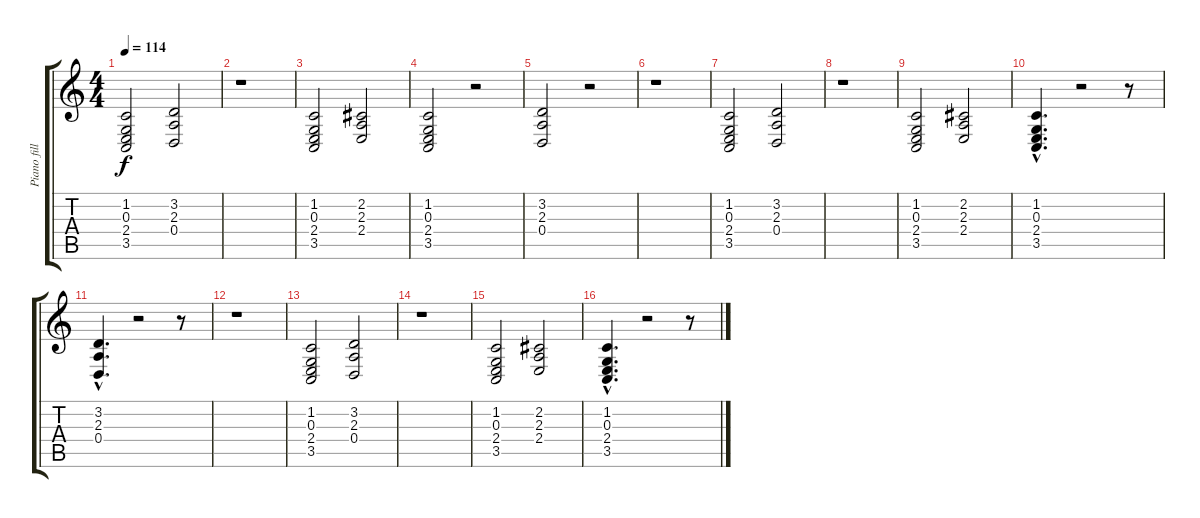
\track ("Piano fills" "Piano fill") {instrument brightacousticpiano}
\staff {score tabs}
\tuning (E4 B3 G3 D3 A2 E2) {hide}
\ts (4 4)
\tempo 114
\clef g2
\ks c
(1.2 0.3 2.4 3.5).2{dy f} (3.2 2.3 0.4).2 |
r.1 |
(1.2 0.3 2.4 3.5).2 (2.2 2.3 2.4).2 |
(1.2 0.3 2.4 3.5).2 r.2 |
(3.2 2.3 0.4).2 r.2 |
r.1 |
(1.2 0.3 2.4 3.5).2 (3.2 2.3 0.4).2 |
r.1 |
(1.2 0.3 2.4 3.5).2 (2.2 2.3 2.4).2 |
(1.2{hac} 0.3{hac} 2.4{hac} 3.5{hac}).4{d} r.2 r.8 |
(3.2{hac} 2.3{hac} 0.4{hac}).4{d} r.2 r.8 |
r.1 |
(1.2 0.3 2.4 3.5).2 (3.2 2.3 0.4).2 |
r.1 |
(1.2 0.3 2.4 3.5).2 (2.2 2.3 2.4).2 |
(1.2{hac} 0.3{hac} 2.4{hac} 3.5{hac}).4{d} r.2 r.8
